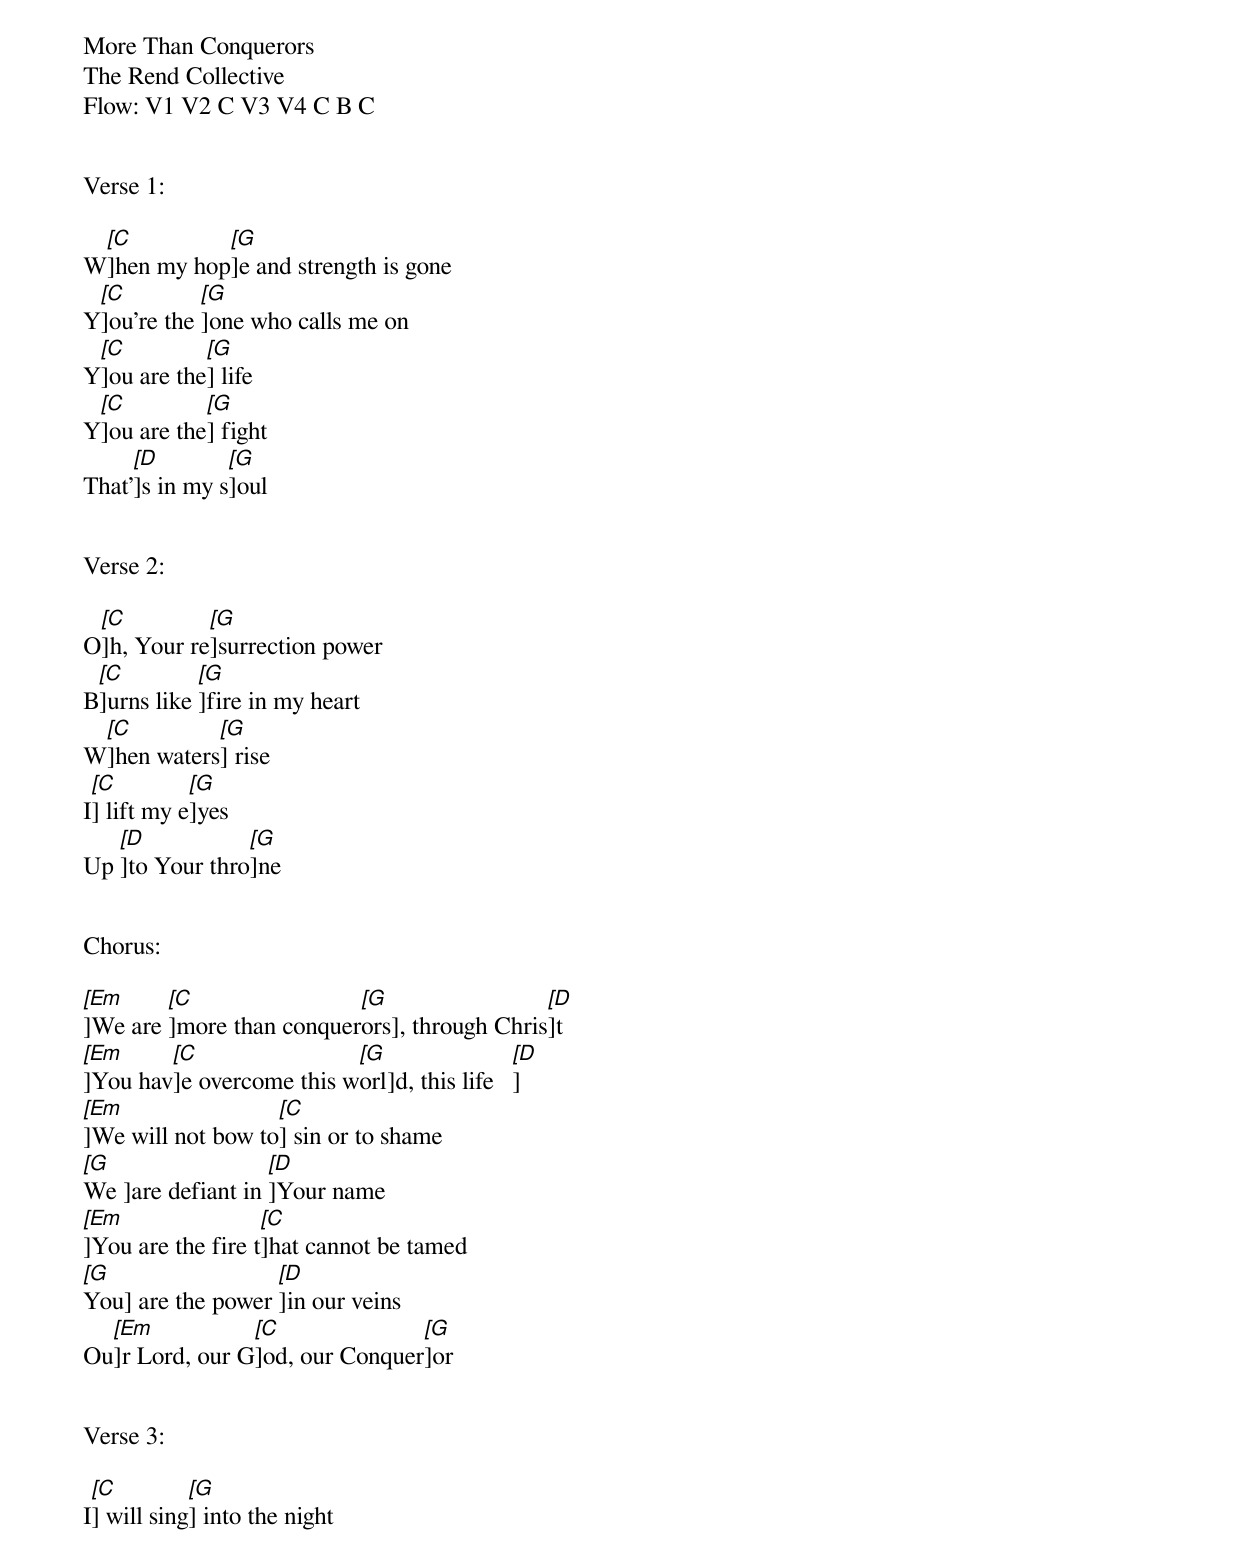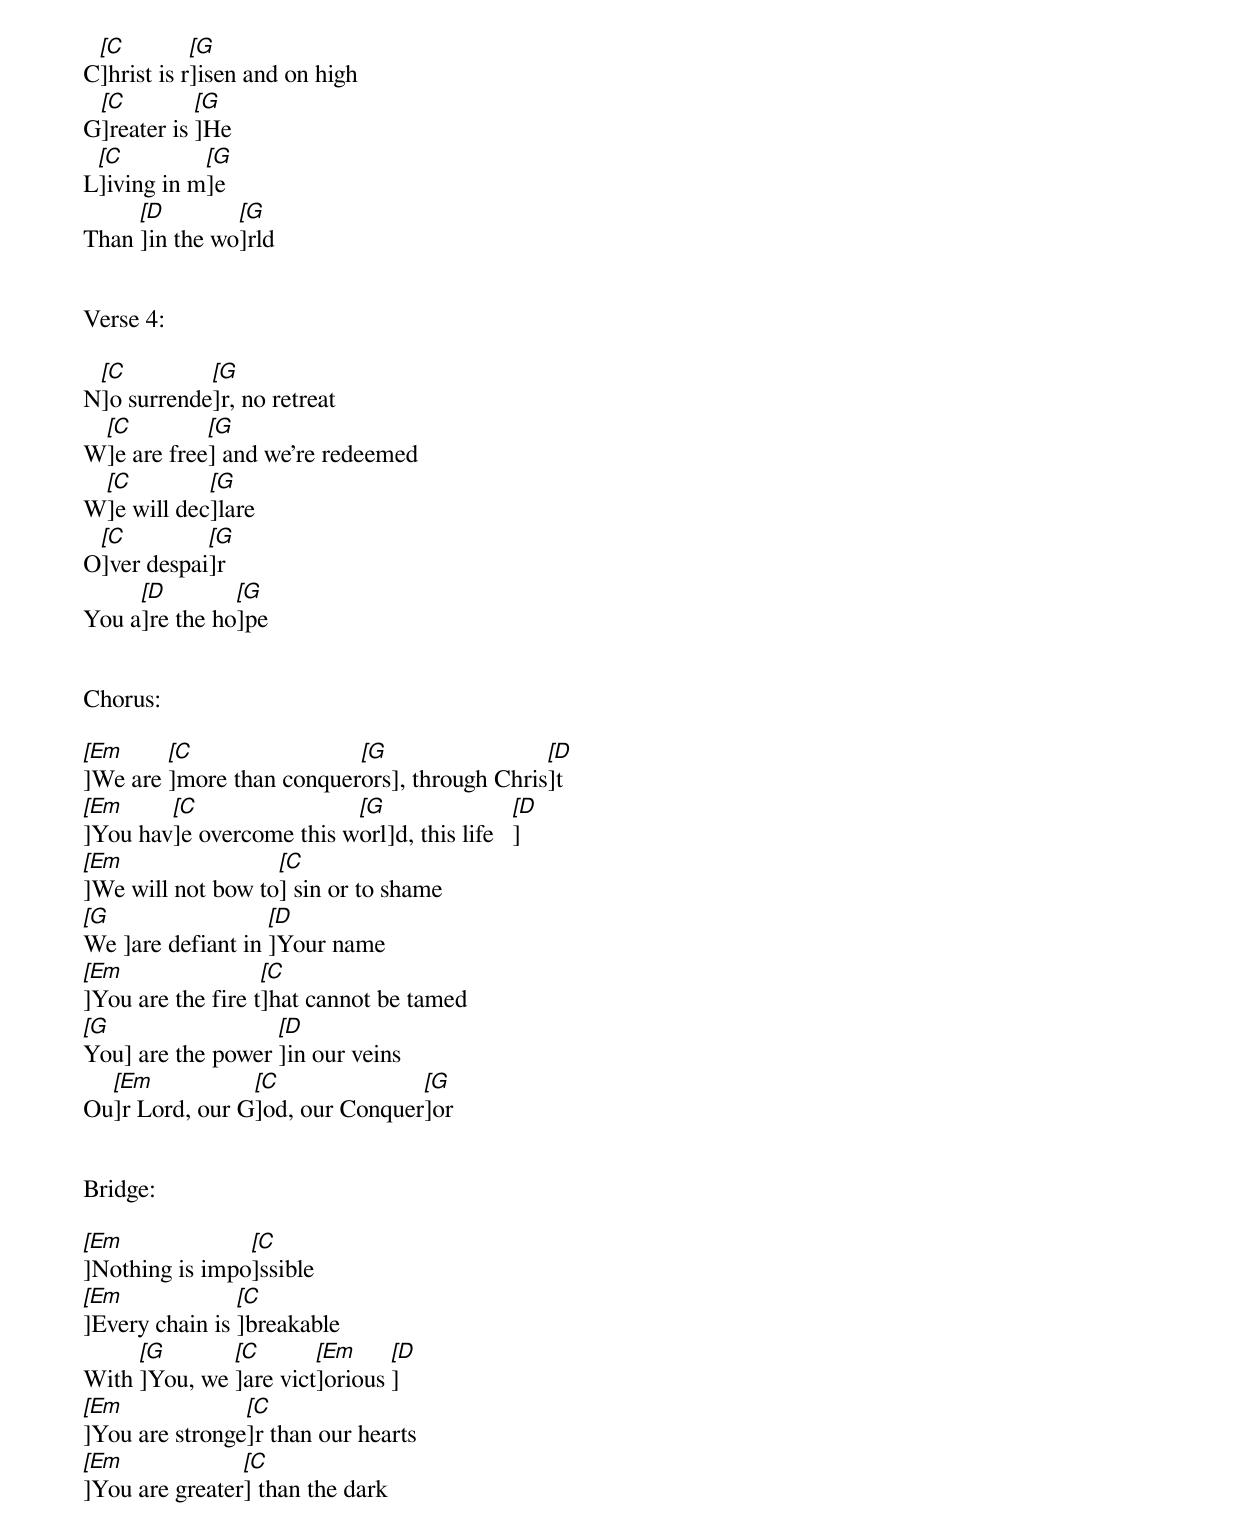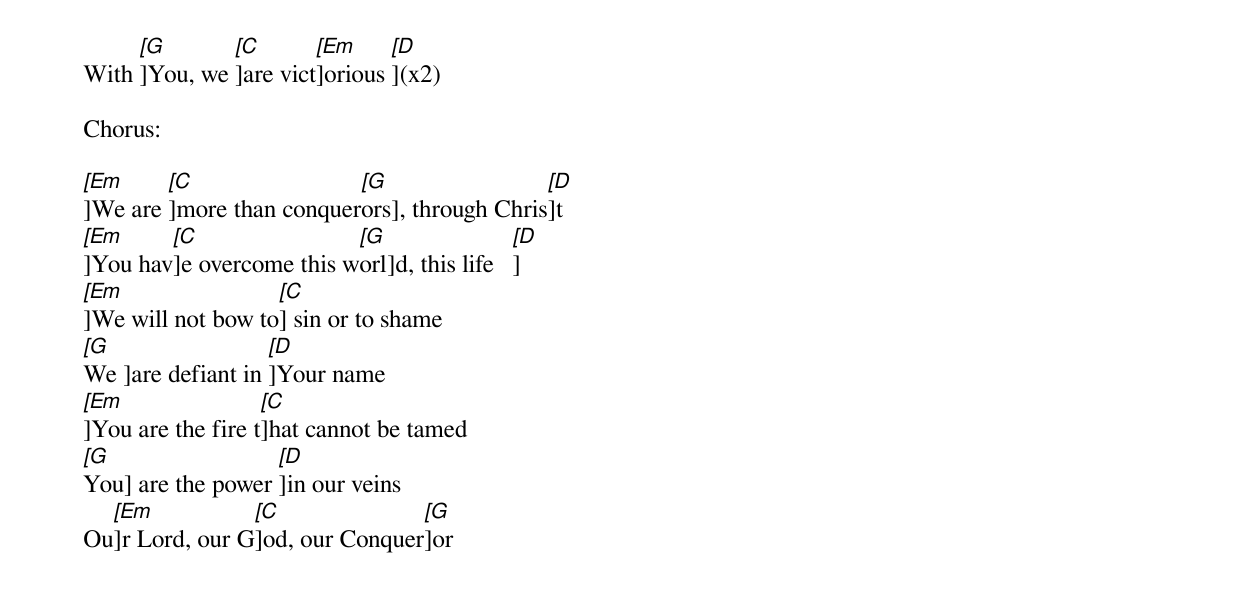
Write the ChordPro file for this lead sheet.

More Than Conquerors
The Rend Collective
Flow: V1 V2 C V3 V4 C B C


Verse 1:

W[[C]]hen my hop[[G]]e and strength is gone
Y[[C]]ou're the [[G]]one who calls me on
Y[[C]]ou are the[[G]] life
Y[[C]]ou are the[[G]] fight
That'[[D]]s in my s[[G]]oul


Verse 2:

O[[C]]h, Your re[[G]]surrection power
B[[C]]urns like [[G]]fire in my heart
W[[C]]hen waters[[G]] rise
I[[C]] lift my e[[G]]yes
Up [[D]]to Your thro[[G]]ne


Chorus:

[[Em]]We are [[C]]more than conquer[[G]ors[]], through Chris[[D]]t
[[Em]]You hav[[C]]e overcome this w[[G]orl[]]d, this life   [[D]]
[[Em]]We will not bow to[[C]] sin or to shame
[[G]We []]are defiant in [[D]]Your name
[[Em]]You are the fire t[[C]]hat cannot be tamed
[[G]You[]] are the power [[D]]in our veins
Ou[[Em]]r Lord, our G[[C]]od, our Conquer[[G]]or


Verse 3:

I[[C]] will sing[[G]] into the night
C[[C]]hrist is r[[G]]isen and on high
G[[C]]reater is [[G]]He
L[[C]]iving in m[[G]]e
Than [[D]]in the wo[[G]]rld


Verse 4:

N[[C]]o surrende[[G]]r, no retreat
W[[C]]e are free[[G]] and we're redeemed
W[[C]]e will dec[[G]]lare
O[[C]]ver despai[[G]]r
You a[[D]]re the ho[[G]]pe


Chorus:

[[Em]]We are [[C]]more than conquer[[G]ors[]], through Chris[[D]]t
[[Em]]You hav[[C]]e overcome this w[[G]orl[]]d, this life   [[D]]
[[Em]]We will not bow to[[C]] sin or to shame
[[G]We []]are defiant in [[D]]Your name
[[Em]]You are the fire t[[C]]hat cannot be tamed
[[G]You[]] are the power [[D]]in our veins
Ou[[Em]]r Lord, our G[[C]]od, our Conquer[[G]]or


Bridge:

[[Em]]Nothing is impo[[C]]ssible
[[Em]]Every chain is [[C]]breakable
With [[G]]You, we [[C]]are vict[[Em]]orious [[D]]
[[Em]]You are stronge[[C]]r than our hearts
[[Em]]You are greater[[C]] than the dark
With [[G]]You, we [[C]]are vict[[Em]]orious [[D]](x2)

Chorus:

[[Em]]We are [[C]]more than conquer[[G]ors[]], through Chris[[D]]t
[[Em]]You hav[[C]]e overcome this w[[G]orl[]]d, this life   [[D]]
[[Em]]We will not bow to[[C]] sin or to shame
[[G]We []]are defiant in [[D]]Your name
[[Em]]You are the fire t[[C]]hat cannot be tamed
[[G]You[]] are the power [[D]]in our veins
Ou[[Em]]r Lord, our G[[C]]od, our Conquer[[G]]or
